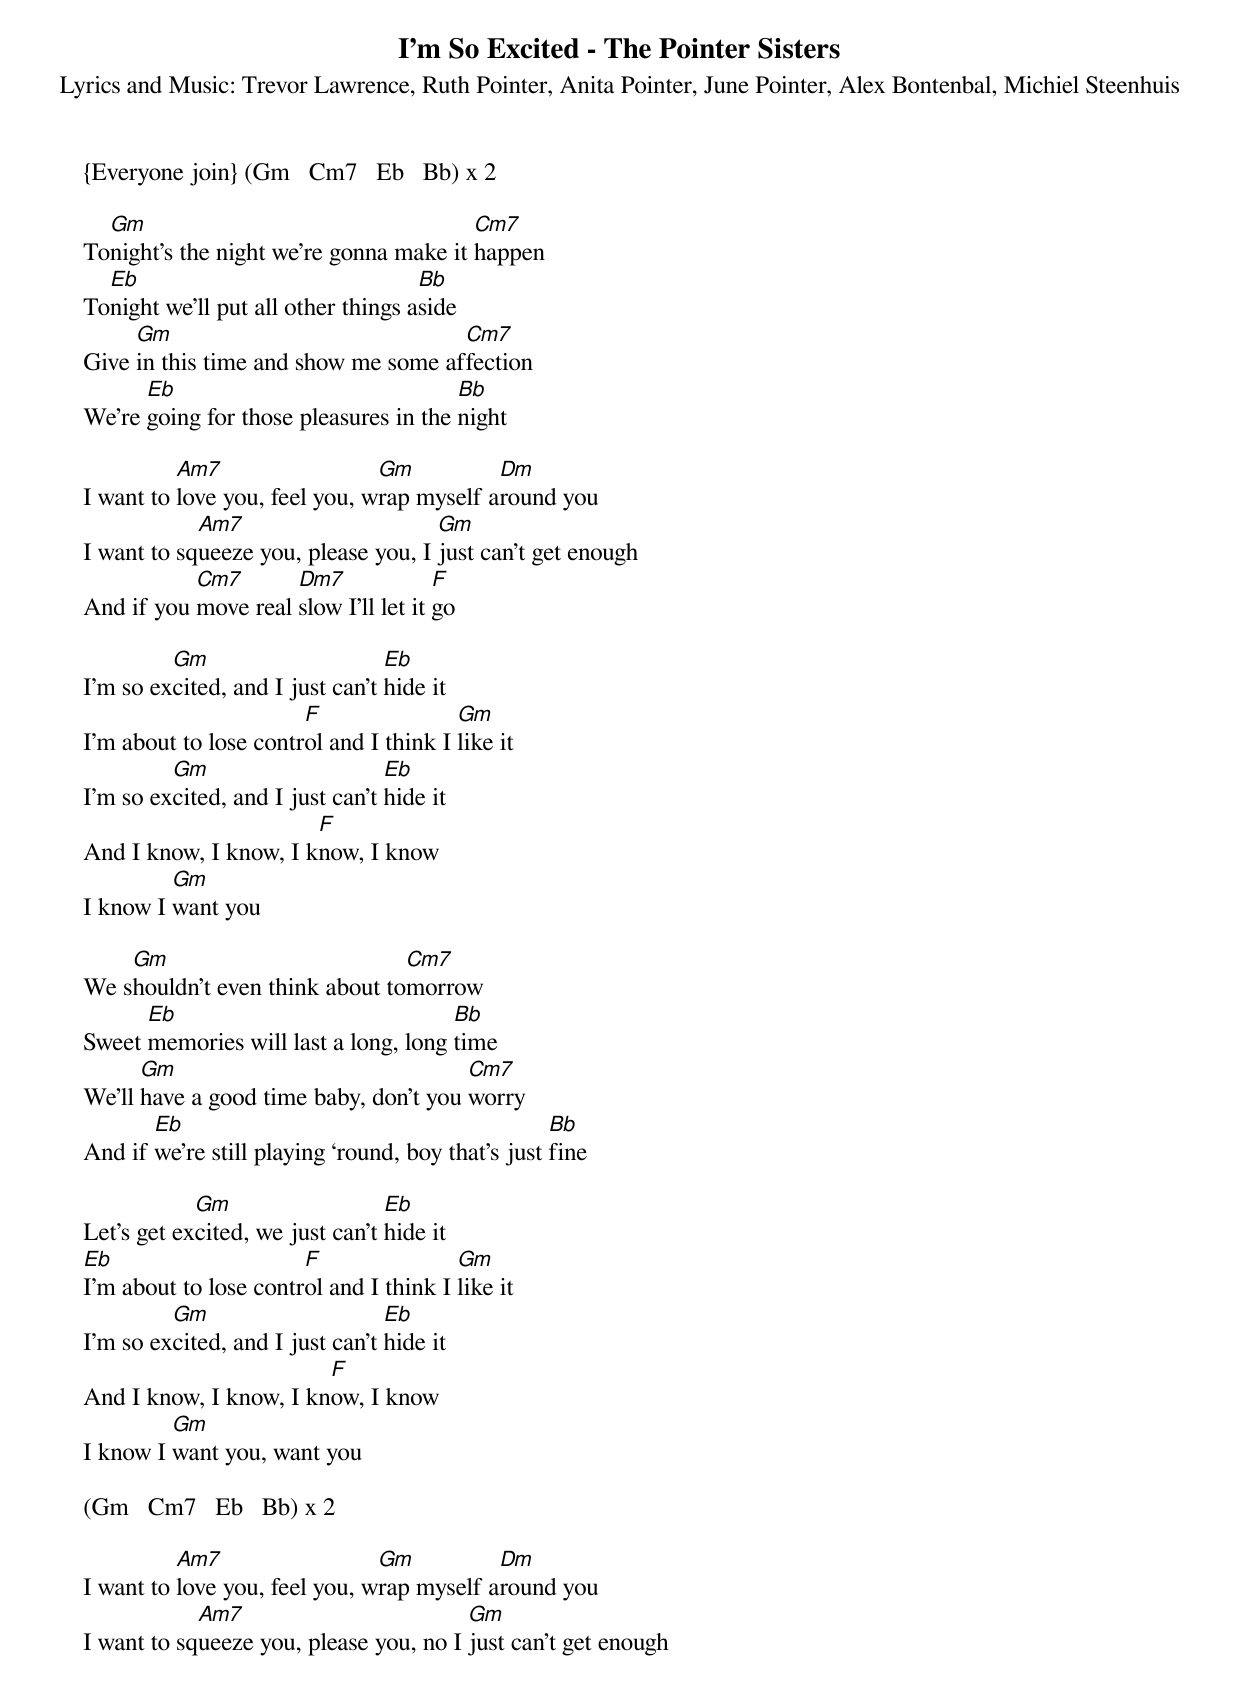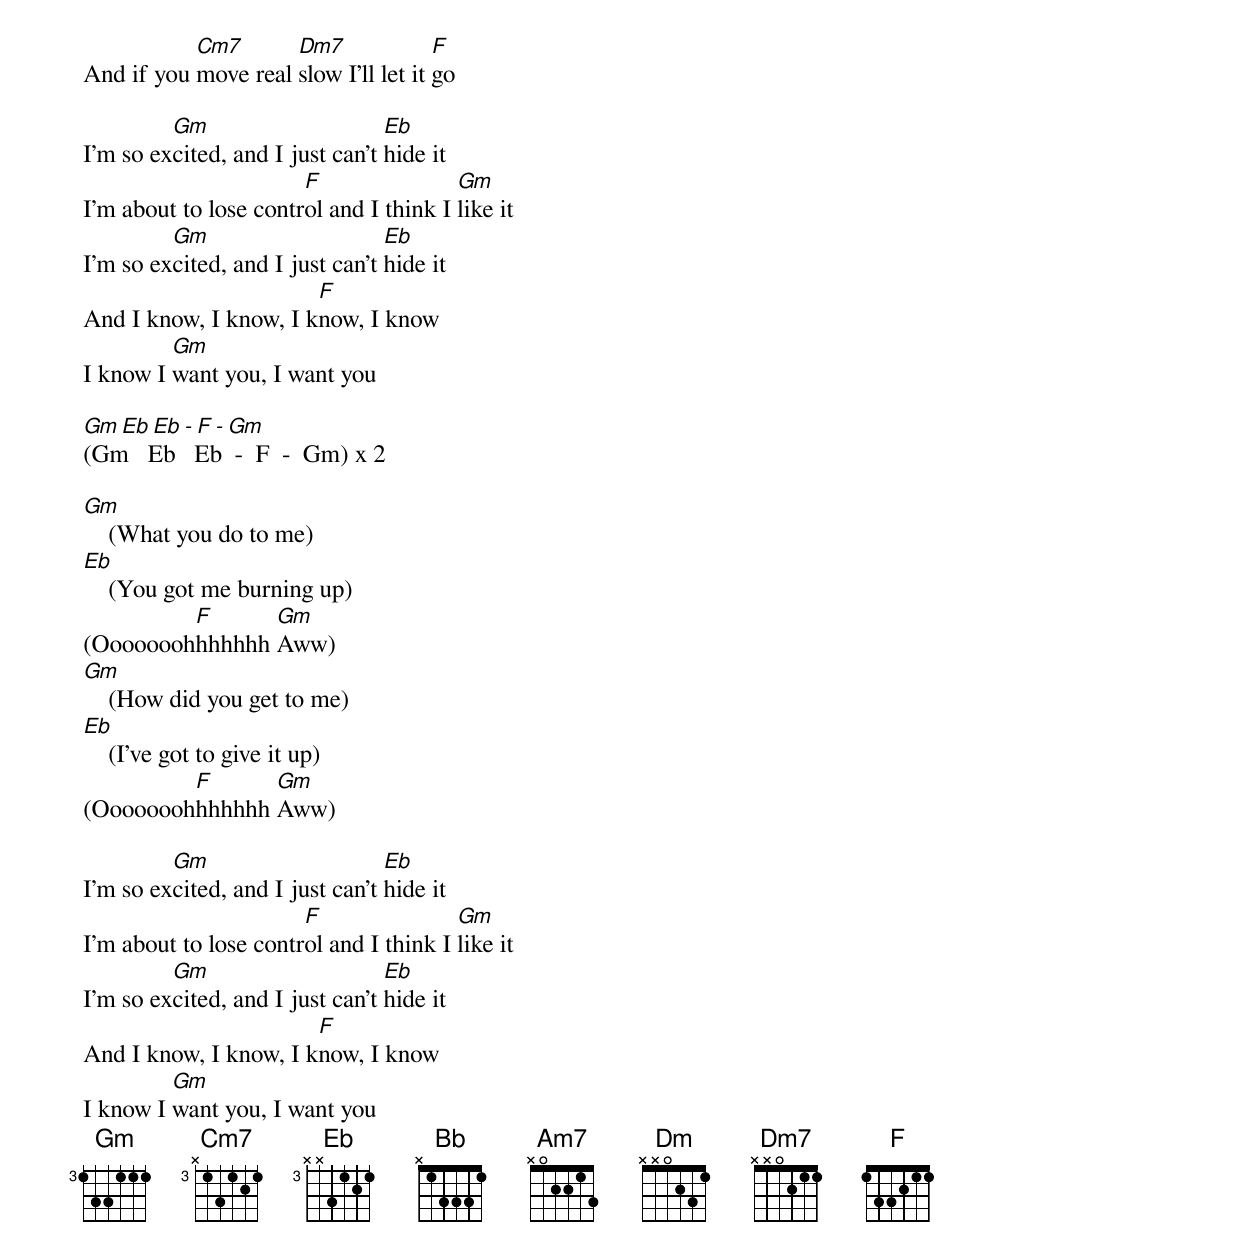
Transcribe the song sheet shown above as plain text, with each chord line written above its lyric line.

I'm So Excited - The Pointer Sisters
Lyrics and Music: Trevor Lawrence, Ruth Pointer, Anita Pointer, June Pointer, Alex Bontenbal, Michiel Steenhuis

{4 Bars of Drum Intro}
{Everyone join} (Gm   Cm7   Eb   Bb) x 2

  Gm                                    Cm7
Tonight's the night we're gonna make it happen
  Eb                                Bb
Tonight we'll put all other things aside
     Gm                              Cm7
Give in this time and show me some affection
      Eb                               Bb
We're going for those pleasures in the night

          Am7                  Gm          Dm
I want to love you, feel you, wrap myself around you
            Am7                      Gm
I want to squeeze you, please you, I just can't get enough
           Cm7       Dm7              F
And if you move real slow I'll let it go

         Gm                      Eb
I'm so excited, and I just can't hide it
                       F                Gm
I'm about to lose control and I think I like it
         Gm                      Eb
I'm so excited, and I just can't hide it
                       F
And I know, I know, I know, I know
         Gm
I know I want you

    Gm                          Cm7
We shouldn’t even think about tomorrow
      Eb                              Bb
Sweet memories will last a long, long time
      Gm                               Cm7
We’ll have a good time baby, don’t you worry
       Eb                                          Bb
And if we’re still playing ‘round, boy that’s just fine

            Gm                   Eb
Let’s get excited, we just can’t hide it
Eb                     F                Gm
I'm about to lose control and I think I like it
         Gm                      Eb
I'm so excited, and I just can't hide it
                        F
And I know, I know, I know, I know
         Gm
I know I want you, want you

{Piano Solo}
(Gm   Cm7   Eb   Bb) x 2

          Am7                  Gm          Dm
I want to love you, feel you, wrap myself around you
            Am7                         Gm
I want to squeeze you, please you, no I just can't get enough
           Cm7       Dm7              F
And if you move real slow I'll let it go

         Gm                      Eb
I'm so excited, and I just can't hide it
                       F                Gm
I'm about to lose control and I think I like it
         Gm                      Eb
I'm so excited, and I just can't hide it
                       F
And I know, I know, I know, I know
         Gm
I know I want you, I want you

{Drums + Bass}
Gm   Eb   Eb  -  F  -  Gm
{Everyone join}
(Gm   Eb   Eb  -  F  -  Gm) x 2

Gm
    (What you do to me)
Eb
    (You got me burning up)
         F      Gm
(Ooooooohhhhhhh Aww)
Gm
    (How did you get to me)
Eb
    (I've got to give it up)
         F      Gm
(Ooooooohhhhhhh Aww)

         Gm                      Eb
I'm so excited, and I just can't hide it
                       F                Gm
I'm about to lose control and I think I like it
         Gm                      Eb
I'm so excited, and I just can't hide it
                       F
And I know, I know, I know, I know
         Gm
I know I want you, I want you
